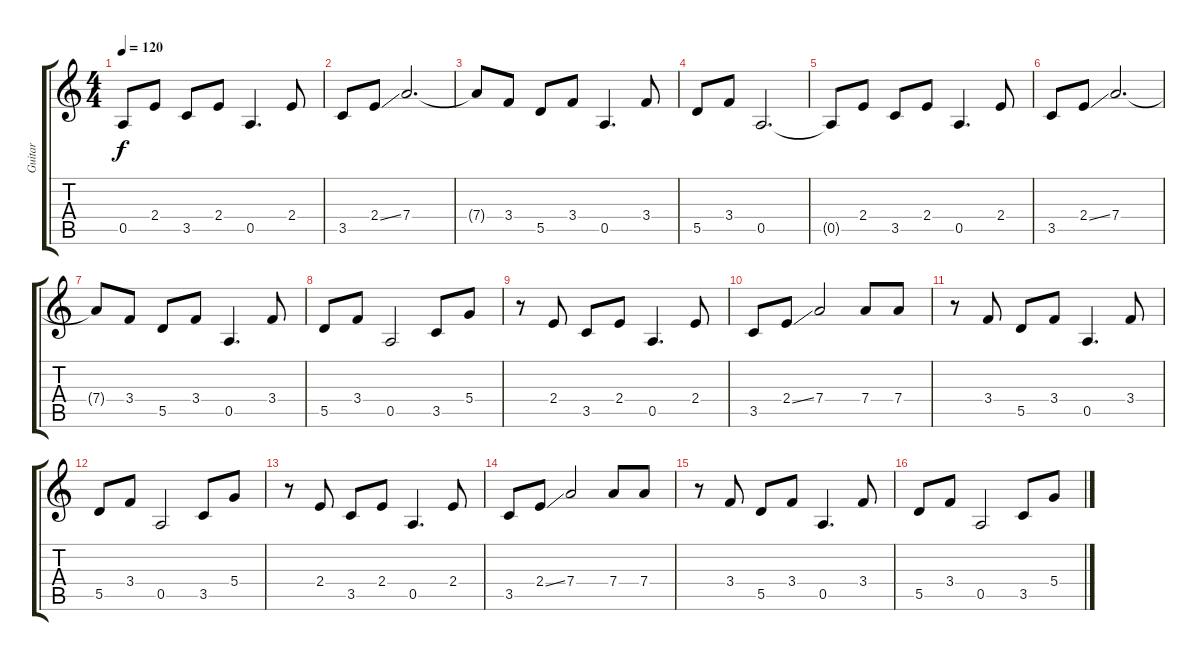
\track ("Guitar" "Guitar") {instrument distortionguitar}
\staff {score tabs}
\tuning (E4 B3 G3 D3 A2 E2) {hide}
\ts (4 4)
\tempo 120
\clef g2
\ks c
0.5{t}.8{dy f} 2.4.8 3.5.8 2.4.8 0.5.4{d} 2.4.8 |
3.5.8 2.4{ss}.8 7.4.2{d} |
7.4{t}.8 3.4.8 5.5.8 3.4.8 0.5.4{d} 3.4.8 |
5.5.8 3.4.8 0.5.2{d} |
0.5{t}.8 2.4.8 3.5.8 2.4.8 0.5.4{d} 2.4.8 |
3.5.8 2.4{ss}.8 7.4.2{d} |
7.4{t}.8 3.4.8 5.5.8 3.4.8 0.5.4{d} 3.4.8 |
5.5.8 3.4.8 0.5.2 3.5.8 5.4.8 |
r.8 2.4.8 3.5.8 2.4.8 0.5.4{d} 2.4.8 |
3.5.8 2.4{ss}.8 7.4.2 7.4.8 7.4.8 |
r.8 3.4.8 5.5.8 3.4.8 0.5.4{d} 3.4.8 |
5.5.8 3.4.8 0.5.2 3.5.8 5.4.8 |
r.8 2.4.8 3.5.8 2.4.8 0.5.4{d} 2.4.8 |
3.5.8 2.4{ss}.8 7.4.2 7.4.8 7.4.8 |
r.8 3.4.8 5.5.8 3.4.8 0.5.4{d} 3.4.8 |
5.5.8 3.4.8 0.5.2 3.5.8 5.4.8
